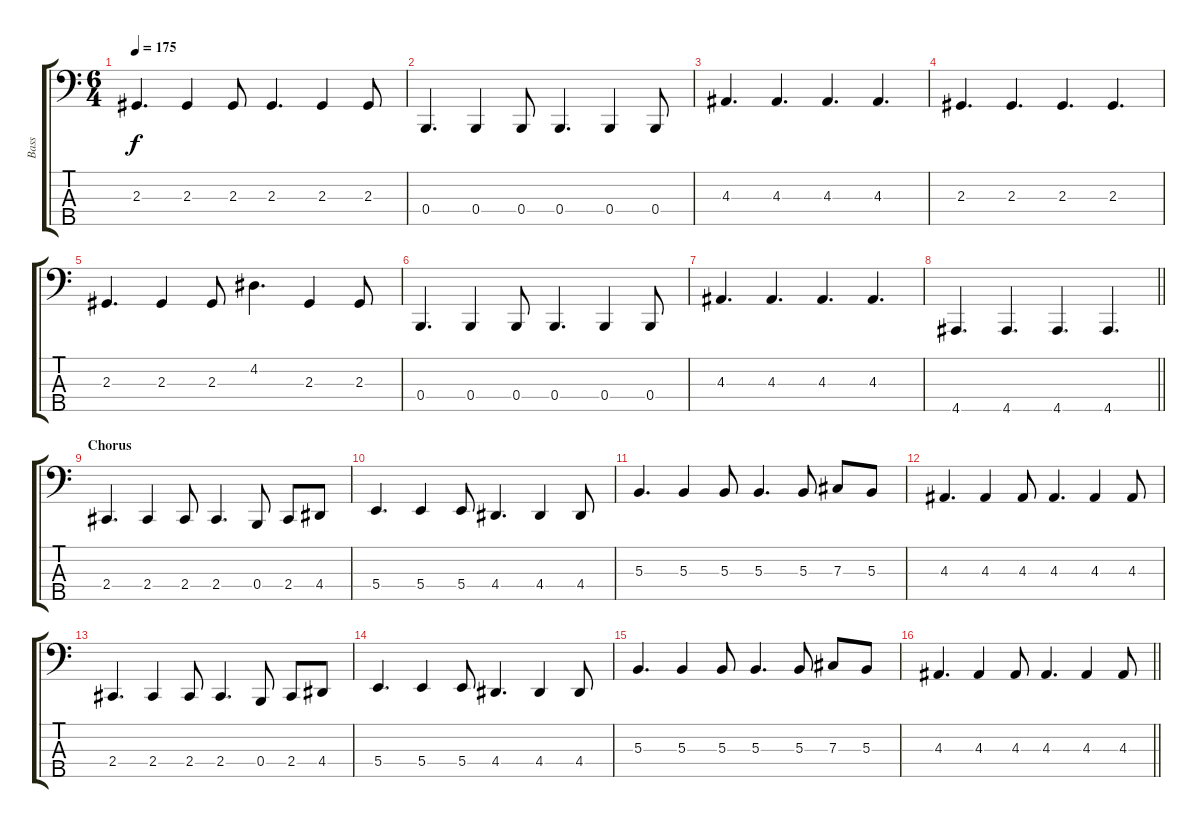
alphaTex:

\track ("Bass" "Bass") {instrument electricbassfinger}
\staff {score tabs}
\tuning (E2 B1 Gb1 B0 Gb0) {hide}
\ts (6 4)
\tempo 175
\clef f4
\ks c
2.3.4{d dy f} 2.3.4 2.3.8 2.3.4{d} 2.3.4 2.3.8 |
0.4.4{d} 0.4.4 0.4.8 0.4.4{d} 0.4.4 0.4.8 |
4.3.4{d} 4.3.4{d} 4.3.4{d} 4.3.4{d} |
2.3.4{d} 2.3.4{d} 2.3.4{d} 2.3.4{d} |
2.3.4{d} 2.3.4 2.3.8 4.2.4{d} 2.3.4 2.3.8 |
0.4.4{d} 0.4.4 0.4.8 0.4.4{d} 0.4.4 0.4.8 |
4.3.4{d} 4.3.4{d} 4.3.4{d} 4.3.4{d} |
\barLineRight lightlight
4.5.4{d} 4.5.4{d} 4.5.4{d} 4.5.4{d} |
\section ("" "Chorus")
2.4.4{d} 2.4.4 2.4.8 2.4.4{d} 0.4.8 2.4.8 4.4.8 |
5.4.4{d} 5.4.4 5.4.8 4.4.4{d} 4.4.4 4.4.8 |
5.3.4{d} 5.3.4 5.3.8 5.3.4{d} 5.3.8 7.3.8 5.3.8 |
4.3.4{d} 4.3.4 4.3.8 4.3.4{d} 4.3.4 4.3.8 |
2.4.4{d} 2.4.4 2.4.8 2.4.4{d} 0.4.8 2.4.8 4.4.8 |
5.4.4{d} 5.4.4 5.4.8 4.4.4{d} 4.4.4 4.4.8 |
5.3.4{d} 5.3.4 5.3.8 5.3.4{d} 5.3.8 7.3.8 5.3.8 |
\barLineRight lightlight
4.3.4{d} 4.3.4 4.3.8 4.3.4{d} 4.3.4 4.3.8
